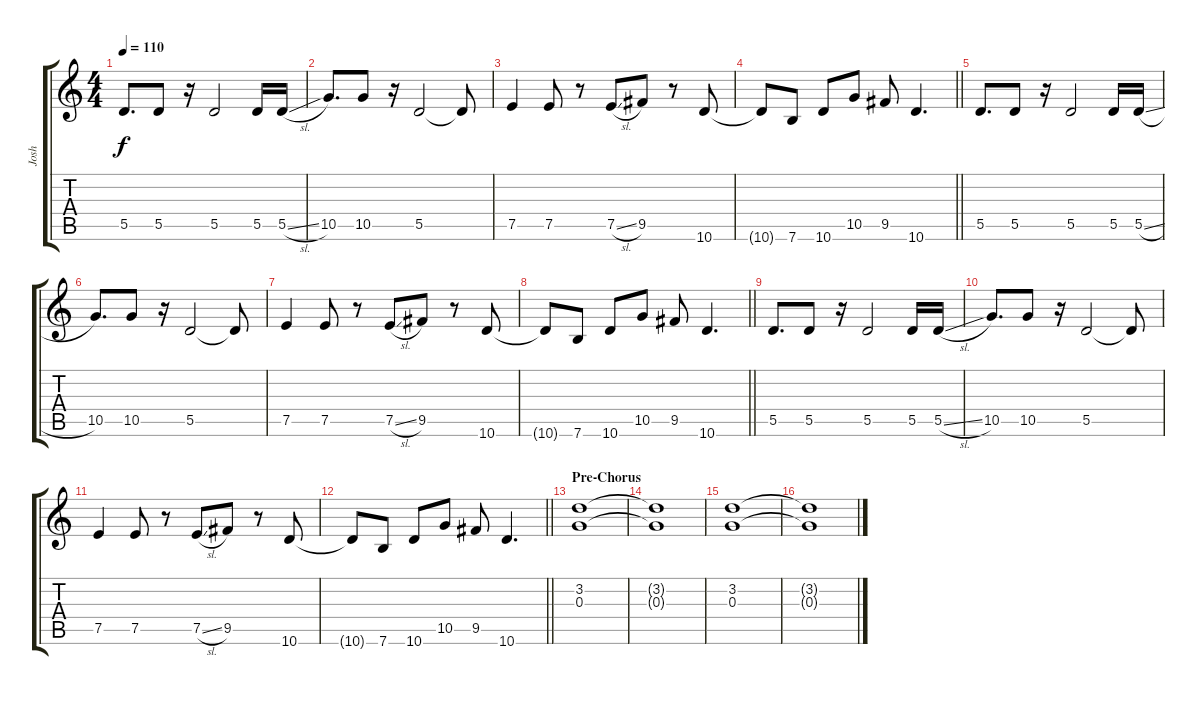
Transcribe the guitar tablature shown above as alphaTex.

\track ("Josh" "Josh") {instrument electricguitarclean}
\staff {score tabs}
\tuning (E4 B3 G3 D3 A2 E2) {hide}
\ts (4 4)
\tempo 110
\clef g2
\ks c
5.5.8{d dy f} 5.5.8 r.16 5.5.2 5.5.16 5.5{sl}.16 |
10.5.8{d} 10.5.8 r.16 5.5.2 5.5{t}.8 |
7.5.4 7.5.8 r.8 7.5{sl}.8 9.5.8 r.8 10.6.8 |
\barLineRight lightlight
10.6{t}.8 7.6.8 10.6.8 10.5.8 9.5.8 10.6.4{d} |
5.5.8{d} 5.5.8 r.16 5.5.2 5.5.16 5.5{sl}.16 |
10.5.8{d} 10.5.8 r.16 5.5.2 5.5{t}.8 |
7.5.4 7.5.8 r.8 7.5{sl}.8 9.5.8 r.8 10.6.8 |
\barLineRight lightlight
10.6{t}.8 7.6.8 10.6.8 10.5.8 9.5.8 10.6.4{d} |
5.5.8{d} 5.5.8 r.16 5.5.2 5.5.16 5.5{sl}.16 |
10.5.8{d} 10.5.8 r.16 5.5.2 5.5{t}.8 |
7.5.4 7.5.8 r.8 7.5{sl}.8 9.5.8 r.8 10.6.8 |
\barLineRight lightlight
10.6{t}.8 7.6.8 10.6.8 10.5.8 9.5.8 10.6.4{d} |
\section ("" "Pre-Chorus")
(3.2 0.3).1 |
(3.2{t} 0.3{t}).1 |
(3.2 0.3).1 |
(3.2{t} 0.3{t}).1
